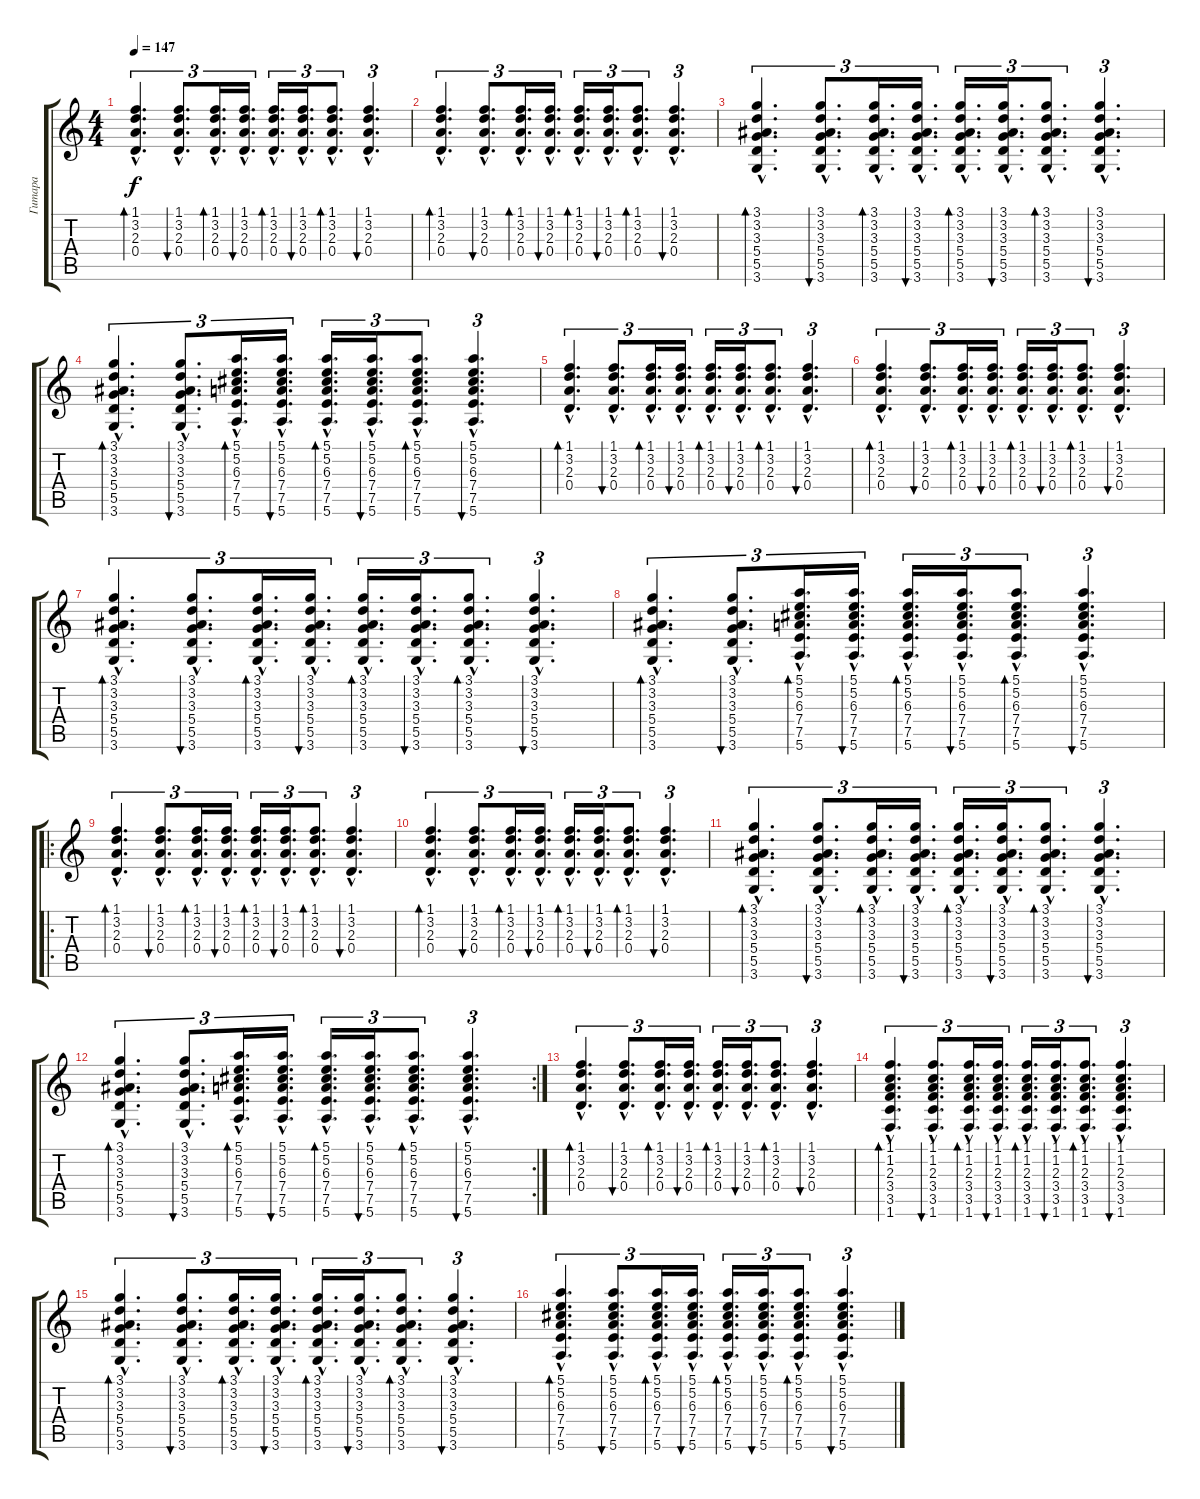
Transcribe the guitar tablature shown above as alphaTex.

\track ("Гитара" "Гитара") {instrument electricguitarjazz}
\staff {score tabs}
\tuning (E4 B3 G3 D3 A2 E2) {hide}
\ts (4 4)
\tempo 147
\clef g2
\ks c
(1.1{hac} 3.2{hac} 2.3{hac} 0.4{hac}).4{d tu (3 2) bd 30 dy f instrument electricguitarjazz} (1.1{hac} 3.2{hac} 2.3{hac} 0.4{hac}).8{d tu (3 2) bu 30} (1.1{hac} 3.2{hac} 2.3{hac} 0.4{hac}).16{d tu (3 2) bd 30} (1.1{hac} 3.2{hac} 2.3{hac} 0.4{hac}).16{d tu (3 2) bu 30} (1.1{hac} 3.2{hac} 2.3{hac} 0.4{hac}).16{d tu (3 2) bd 30} (1.1{hac} 3.2{hac} 2.3{hac} 0.4{hac}).16{d tu (3 2) bu 30} (1.1{hac} 3.2{hac} 2.3{hac} 0.4{hac}).8{d tu (3 2) bd 30} (1.1{hac} 3.2{hac} 2.3{hac} 0.4{hac}).4{d tu (3 2) bu 30} |
(1.1{hac} 3.2{hac} 2.3{hac} 0.4{hac}).4{d tu (3 2) bd 30} (1.1{hac} 3.2{hac} 2.3{hac} 0.4{hac}).8{d tu (3 2) bu 30} (1.1{hac} 3.2{hac} 2.3{hac} 0.4{hac}).16{d tu (3 2) bd 30} (1.1{hac} 3.2{hac} 2.3{hac} 0.4{hac}).16{d tu (3 2) bu 30} (1.1{hac} 3.2{hac} 2.3{hac} 0.4{hac}).16{d tu (3 2) bd 30} (1.1{hac} 3.2{hac} 2.3{hac} 0.4{hac}).16{d tu (3 2) bu 30} (1.1{hac} 3.2{hac} 2.3{hac} 0.4{hac}).8{d tu (3 2) bd 30} (1.1{hac} 3.2{hac} 2.3{hac} 0.4{hac}).4{d tu (3 2) bu 30} |
(3.1{hac} 3.2{hac} 3.3{hac} 5.4{hac} 5.5{hac} 3.6{hac}).4{d tu (3 2) bd 30} (3.1{hac} 3.2{hac} 3.3{hac} 5.4{hac} 5.5{hac} 3.6{hac}).8{d tu (3 2) bu 30} (3.1{hac} 3.2{hac} 3.3{hac} 5.4{hac} 5.5{hac} 3.6{hac}).16{d tu (3 2) bd 30} (3.1{hac} 3.2{hac} 3.3{hac} 5.4{hac} 5.5{hac} 3.6{hac}).16{d tu (3 2) bu 30} (3.1{hac} 3.2{hac} 3.3{hac} 5.4{hac} 5.5{hac} 3.6{hac}).16{d tu (3 2) bd 30} (3.1{hac} 3.2{hac} 3.3{hac} 5.4{hac} 5.5{hac} 3.6{hac}).16{d tu (3 2) bu 30} (3.1{hac} 3.2{hac} 3.3{hac} 5.4{hac} 5.5{hac} 3.6{hac}).8{d tu (3 2) bd 30} (3.1{hac} 3.2{hac} 3.3{hac} 5.4{hac} 5.5{hac} 3.6{hac}).4{d tu (3 2) bu 30} |
(3.1{hac} 3.2{hac} 3.3{hac} 5.4{hac} 5.5{hac} 3.6{hac}).4{d tu (3 2) bd 30} (3.1{hac} 3.2{hac} 3.3{hac} 5.4{hac} 5.5{hac} 3.6{hac}).8{d tu (3 2) bu 30} (5.1{hac} 5.2{hac} 6.3{hac} 7.4{hac} 7.5{hac} 5.6{hac}).16{d tu (3 2) bd 30} (5.1{hac} 5.2{hac} 6.3{hac} 7.4{hac} 7.5{hac} 5.6{hac}).16{d tu (3 2) bu 30} (5.1{hac} 5.2{hac} 6.3{hac} 7.4{hac} 7.5{hac} 5.6{hac}).16{d tu (3 2) bd 30} (5.1{hac} 5.2{hac} 6.3{hac} 7.4{hac} 7.5{hac} 5.6{hac}).16{d tu (3 2) bu 30} (5.1{hac} 5.2{hac} 6.3{hac} 7.4{hac} 7.5{hac} 5.6{hac}).8{d tu (3 2) bd 30} (5.1{hac} 5.2{hac} 6.3{hac} 7.4{hac} 7.5{hac} 5.6{hac}).4{d tu (3 2) bu 30} |
(1.1{hac} 3.2{hac} 2.3{hac} 0.4{hac}).4{d tu (3 2) bd 30} (1.1{hac} 3.2{hac} 2.3{hac} 0.4{hac}).8{d tu (3 2) bu 30} (1.1{hac} 3.2{hac} 2.3{hac} 0.4{hac}).16{d tu (3 2) bd 30} (1.1{hac} 3.2{hac} 2.3{hac} 0.4{hac}).16{d tu (3 2) bu 30} (1.1{hac} 3.2{hac} 2.3{hac} 0.4{hac}).16{d tu (3 2) bd 30} (1.1{hac} 3.2{hac} 2.3{hac} 0.4{hac}).16{d tu (3 2) bu 30} (1.1{hac} 3.2{hac} 2.3{hac} 0.4{hac}).8{d tu (3 2) bd 30} (1.1{hac} 3.2{hac} 2.3{hac} 0.4{hac}).4{d tu (3 2) bu 30} |
(1.1{hac} 3.2{hac} 2.3{hac} 0.4{hac}).4{d tu (3 2) bd 30} (1.1{hac} 3.2{hac} 2.3{hac} 0.4{hac}).8{d tu (3 2) bu 30} (1.1{hac} 3.2{hac} 2.3{hac} 0.4{hac}).16{d tu (3 2) bd 30} (1.1{hac} 3.2{hac} 2.3{hac} 0.4{hac}).16{d tu (3 2) bu 30} (1.1{hac} 3.2{hac} 2.3{hac} 0.4{hac}).16{d tu (3 2) bd 30} (1.1{hac} 3.2{hac} 2.3{hac} 0.4{hac}).16{d tu (3 2) bu 30} (1.1{hac} 3.2{hac} 2.3{hac} 0.4{hac}).8{d tu (3 2) bd 30} (1.1{hac} 3.2{hac} 2.3{hac} 0.4{hac}).4{d tu (3 2) bu 30} |
(3.1{hac} 3.2{hac} 3.3{hac} 5.4{hac} 5.5{hac} 3.6{hac}).4{d tu (3 2) bd 30} (3.1{hac} 3.2{hac} 3.3{hac} 5.4{hac} 5.5{hac} 3.6{hac}).8{d tu (3 2) bu 30} (3.1{hac} 3.2{hac} 3.3{hac} 5.4{hac} 5.5{hac} 3.6{hac}).16{d tu (3 2) bd 30} (3.1{hac} 3.2{hac} 3.3{hac} 5.4{hac} 5.5{hac} 3.6{hac}).16{d tu (3 2) bu 30} (3.1{hac} 3.2{hac} 3.3{hac} 5.4{hac} 5.5{hac} 3.6{hac}).16{d tu (3 2) bd 30} (3.1{hac} 3.2{hac} 3.3{hac} 5.4{hac} 5.5{hac} 3.6{hac}).16{d tu (3 2) bu 30} (3.1{hac} 3.2{hac} 3.3{hac} 5.4{hac} 5.5{hac} 3.6{hac}).8{d tu (3 2) bd 30} (3.1{hac} 3.2{hac} 3.3{hac} 5.4{hac} 5.5{hac} 3.6{hac}).4{d tu (3 2) bu 30} |
(3.1{hac} 3.2{hac} 3.3{hac} 5.4{hac} 5.5{hac} 3.6{hac}).4{d tu (3 2) bd 30} (3.1{hac} 3.2{hac} 3.3{hac} 5.4{hac} 5.5{hac} 3.6{hac}).8{d tu (3 2) bu 30} (5.1{hac} 5.2{hac} 6.3{hac} 7.4{hac} 7.5{hac} 5.6{hac}).16{d tu (3 2) bd 30} (5.1{hac} 5.2{hac} 6.3{hac} 7.4{hac} 7.5{hac} 5.6{hac}).16{d tu (3 2) bu 30} (5.1{hac} 5.2{hac} 6.3{hac} 7.4{hac} 7.5{hac} 5.6{hac}).16{d tu (3 2) bd 30} (5.1{hac} 5.2{hac} 6.3{hac} 7.4{hac} 7.5{hac} 5.6{hac}).16{d tu (3 2) bu 30} (5.1{hac} 5.2{hac} 6.3{hac} 7.4{hac} 7.5{hac} 5.6{hac}).8{d tu (3 2) bd 30} (5.1{hac} 5.2{hac} 6.3{hac} 7.4{hac} 7.5{hac} 5.6{hac}).4{d tu (3 2) bu 30} |
\ro
(1.1{hac} 3.2{hac} 2.3{hac} 0.4{hac}).4{d tu (3 2) bd 30} (1.1{hac} 3.2{hac} 2.3{hac} 0.4{hac}).8{d tu (3 2) bu 30} (1.1{hac} 3.2{hac} 2.3{hac} 0.4{hac}).16{d tu (3 2) bd 30} (1.1{hac} 3.2{hac} 2.3{hac} 0.4{hac}).16{d tu (3 2) bu 30} (1.1{hac} 3.2{hac} 2.3{hac} 0.4{hac}).16{d tu (3 2) bd 30} (1.1{hac} 3.2{hac} 2.3{hac} 0.4{hac}).16{d tu (3 2) bu 30} (1.1{hac} 3.2{hac} 2.3{hac} 0.4{hac}).8{d tu (3 2) bd 30} (1.1{hac} 3.2{hac} 2.3{hac} 0.4{hac}).4{d tu (3 2) bu 30} |
(1.1{hac} 3.2{hac} 2.3{hac} 0.4{hac}).4{d tu (3 2) bd 30} (1.1{hac} 3.2{hac} 2.3{hac} 0.4{hac}).8{d tu (3 2) bu 30} (1.1{hac} 3.2{hac} 2.3{hac} 0.4{hac}).16{d tu (3 2) bd 30} (1.1{hac} 3.2{hac} 2.3{hac} 0.4{hac}).16{d tu (3 2) bu 30} (1.1{hac} 3.2{hac} 2.3{hac} 0.4{hac}).16{d tu (3 2) bd 30} (1.1{hac} 3.2{hac} 2.3{hac} 0.4{hac}).16{d tu (3 2) bu 30} (1.1{hac} 3.2{hac} 2.3{hac} 0.4{hac}).8{d tu (3 2) bd 30} (1.1{hac} 3.2{hac} 2.3{hac} 0.4{hac}).4{d tu (3 2) bu 30} |
(3.1{hac} 3.2{hac} 3.3{hac} 5.4{hac} 5.5{hac} 3.6{hac}).4{d tu (3 2) bd 30} (3.1{hac} 3.2{hac} 3.3{hac} 5.4{hac} 5.5{hac} 3.6{hac}).8{d tu (3 2) bu 30} (3.1{hac} 3.2{hac} 3.3{hac} 5.4{hac} 5.5{hac} 3.6{hac}).16{d tu (3 2) bd 30} (3.1{hac} 3.2{hac} 3.3{hac} 5.4{hac} 5.5{hac} 3.6{hac}).16{d tu (3 2) bu 30} (3.1{hac} 3.2{hac} 3.3{hac} 5.4{hac} 5.5{hac} 3.6{hac}).16{d tu (3 2) bd 30} (3.1{hac} 3.2{hac} 3.3{hac} 5.4{hac} 5.5{hac} 3.6{hac}).16{d tu (3 2) bu 30} (3.1{hac} 3.2{hac} 3.3{hac} 5.4{hac} 5.5{hac} 3.6{hac}).8{d tu (3 2) bd 30} (3.1{hac} 3.2{hac} 3.3{hac} 5.4{hac} 5.5{hac} 3.6{hac}).4{d tu (3 2) bu 30} |
\rc 2
(3.1{hac} 3.2{hac} 3.3{hac} 5.4{hac} 5.5{hac} 3.6{hac}).4{d tu (3 2) bd 30} (3.1{hac} 3.2{hac} 3.3{hac} 5.4{hac} 5.5{hac} 3.6{hac}).8{d tu (3 2) bu 30} (5.1{hac} 5.2{hac} 6.3{hac} 7.4{hac} 7.5{hac} 5.6{hac}).16{d tu (3 2) bd 30} (5.1{hac} 5.2{hac} 6.3{hac} 7.4{hac} 7.5{hac} 5.6{hac}).16{d tu (3 2) bu 30} (5.1{hac} 5.2{hac} 6.3{hac} 7.4{hac} 7.5{hac} 5.6{hac}).16{d tu (3 2) bd 30} (5.1{hac} 5.2{hac} 6.3{hac} 7.4{hac} 7.5{hac} 5.6{hac}).16{d tu (3 2) bu 30} (5.1{hac} 5.2{hac} 6.3{hac} 7.4{hac} 7.5{hac} 5.6{hac}).8{d tu (3 2) bd 30} (5.1{hac} 5.2{hac} 6.3{hac} 7.4{hac} 7.5{hac} 5.6{hac}).4{d tu (3 2) bu 30} |
(1.1{hac} 3.2{hac} 2.3{hac} 0.4{hac}).4{d tu (3 2) bd 30} (1.1{hac} 3.2{hac} 2.3{hac} 0.4{hac}).8{d tu (3 2) bu 30} (1.1{hac} 3.2{hac} 2.3{hac} 0.4{hac}).16{d tu (3 2) bd 30} (1.1{hac} 3.2{hac} 2.3{hac} 0.4{hac}).16{d tu (3 2) bu 30} (1.1{hac} 3.2{hac} 2.3{hac} 0.4{hac}).16{d tu (3 2) bd 30} (1.1{hac} 3.2{hac} 2.3{hac} 0.4{hac}).16{d tu (3 2) bu 30} (1.1{hac} 3.2{hac} 2.3{hac} 0.4{hac}).8{d tu (3 2) bd 30} (1.1{hac} 3.2{hac} 2.3{hac} 0.4{hac}).4{d tu (3 2) bu 30} |
(1.1{hac} 1.2{hac} 2.3{hac} 3.4{hac} 3.5{hac} 1.6{hac}).4{d tu (3 2) bd 30} (1.1{hac} 1.2{hac} 2.3{hac} 3.4{hac} 3.5{hac} 1.6{hac}).8{d tu (3 2) bu 30} (1.1{hac} 1.2{hac} 2.3{hac} 3.4{hac} 3.5{hac} 1.6{hac}).16{d tu (3 2) bd 30} (1.1{hac} 1.2{hac} 2.3{hac} 3.4{hac} 3.5{hac} 1.6{hac}).16{d tu (3 2) bu 30} (1.1{hac} 1.2{hac} 2.3{hac} 3.4{hac} 3.5{hac} 1.6{hac}).16{d tu (3 2) bd 30} (1.1{hac} 1.2{hac} 2.3{hac} 3.4{hac} 3.5{hac} 1.6{hac}).16{d tu (3 2) bu 30} (1.1{hac} 1.2{hac} 2.3{hac} 3.4{hac} 3.5{hac} 1.6{hac}).8{d tu (3 2) bd 30} (1.1{hac} 1.2{hac} 2.3{hac} 3.4{hac} 3.5{hac} 1.6{hac}).4{d tu (3 2) bu 30} |
(3.1{hac} 3.2{hac} 3.3{hac} 5.4{hac} 5.5{hac} 3.6{hac}).4{d tu (3 2) bd 30} (3.1{hac} 3.2{hac} 3.3{hac} 5.4{hac} 5.5{hac} 3.6{hac}).8{d tu (3 2) bu 30} (3.1{hac} 3.2{hac} 3.3{hac} 5.4{hac} 5.5{hac} 3.6{hac}).16{d tu (3 2) bd 30} (3.1{hac} 3.2{hac} 3.3{hac} 5.4{hac} 5.5{hac} 3.6{hac}).16{d tu (3 2) bu 30} (3.1{hac} 3.2{hac} 3.3{hac} 5.4{hac} 5.5{hac} 3.6{hac}).16{d tu (3 2) bd 30} (3.1{hac} 3.2{hac} 3.3{hac} 5.4{hac} 5.5{hac} 3.6{hac}).16{d tu (3 2) bu 30} (3.1{hac} 3.2{hac} 3.3{hac} 5.4{hac} 5.5{hac} 3.6{hac}).8{d tu (3 2) bd 30} (3.1{hac} 3.2{hac} 3.3{hac} 5.4{hac} 5.5{hac} 3.6{hac}).4{d tu (3 2) bu 30} |
(5.1{hac} 5.2{hac} 6.3{hac} 7.4{hac} 7.5{hac} 5.6{hac}).4{d tu (3 2) bd 30} (5.1{hac} 5.2{hac} 6.3{hac} 7.4{hac} 7.5{hac} 5.6{hac}).8{d tu (3 2) bu 30} (5.1{hac} 5.2{hac} 6.3{hac} 7.4{hac} 7.5{hac} 5.6{hac}).16{d tu (3 2) bd 30} (5.1{hac} 5.2{hac} 6.3{hac} 7.4{hac} 7.5{hac} 5.6{hac}).16{d tu (3 2) bu 30} (5.1{hac} 5.2{hac} 6.3{hac} 7.4{hac} 7.5{hac} 5.6{hac}).16{d tu (3 2) bd 30} (5.1{hac} 5.2{hac} 6.3{hac} 7.4{hac} 7.5{hac} 5.6{hac}).16{d tu (3 2) bu 30} (5.1{hac} 5.2{hac} 6.3{hac} 7.4{hac} 7.5{hac} 5.6{hac}).8{d tu (3 2) bd 30} (5.1{hac} 5.2{hac} 6.3{hac} 7.4{hac} 7.5{hac} 5.6{hac}).4{d tu (3 2) bu 30}
